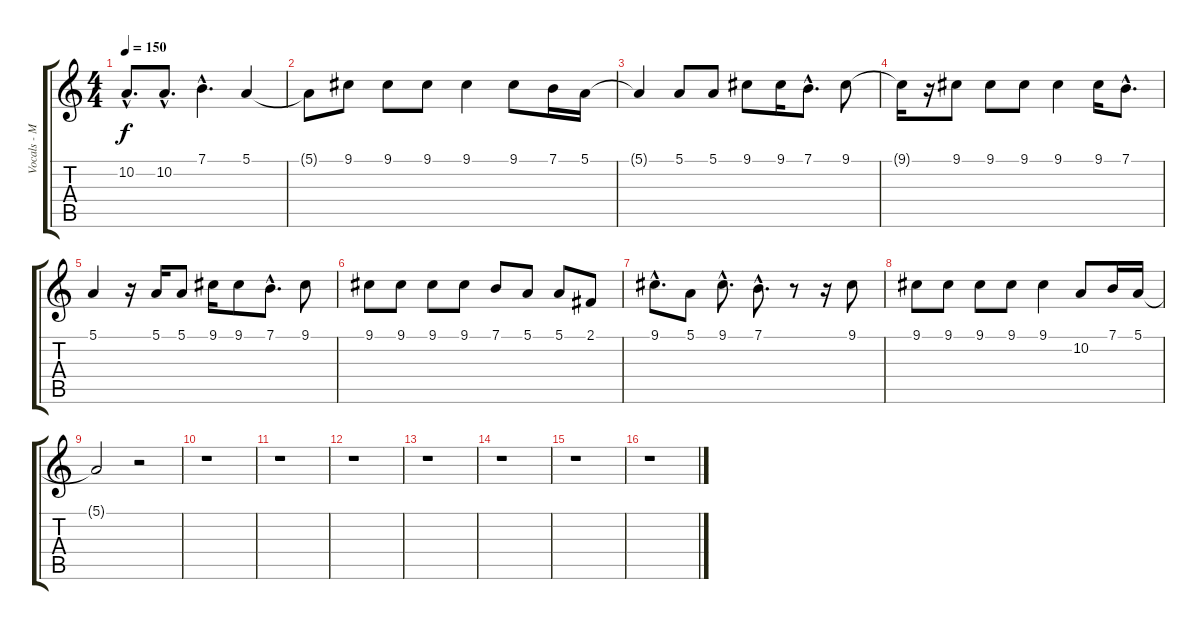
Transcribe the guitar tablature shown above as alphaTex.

\track ("Vocals - Mark" "Vocals - M") {instrument altosax}
\staff {score tabs}
\tuning (E4 B3 G3 D3 A2 E2) {hide}
\ts (4 4)
\tempo 150
\clef g2
\ks c
10.2{hac}.8{d dy f} 10.2{hac}.8{d} 7.1{hac}.4{d} 5.1.4 |
5.1{t}.8 9.1.8 9.1.8 9.1.8 9.1.4 9.1.8 7.1.16 5.1.16 |
5.1{t}.4 5.1.8 5.1.8 9.1.8 9.1.16 7.1{hac}.8{d} 9.1.8 |
9.1{t}.16 r.16 9.1.8 9.1.8 9.1.8 9.1.4 9.1.16 7.1{hac}.8{d} |
5.1.4 r.16 5.1.16 5.1.8 9.1.16 9.1.8 7.1{hac}.8{d} 9.1.8 |
9.1.8 9.1.8 9.1.8 9.1.8 7.1.8 5.1.8 5.1.8 2.1.8 |
9.1{hac}.8{d} 5.1.8 9.1{hac}.8{d} 7.1{hac}.8{d} r.8 r.16 9.1.8 |
9.1.8 9.1.8 9.1.8 9.1.8 9.1.4 10.2.8 7.1.16 5.1.16 |
5.1{t}.2 r.2 |
r.1 |
r.1 |
r.1 |
r.1 |
r.1 |
r.1 |
r.1
